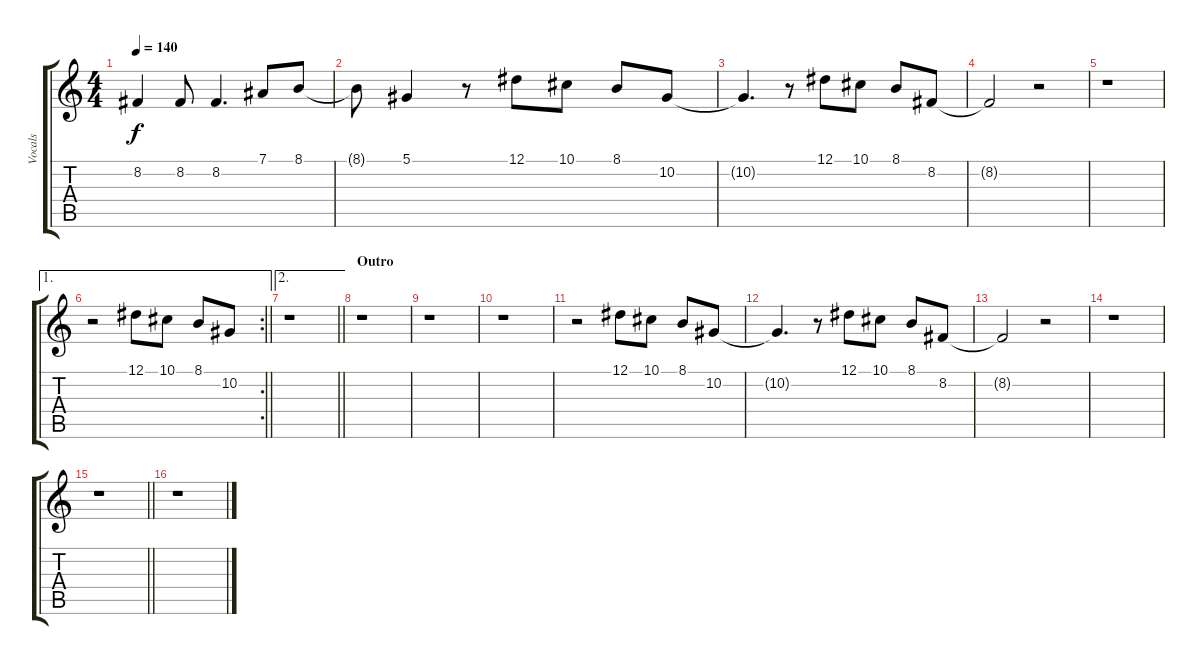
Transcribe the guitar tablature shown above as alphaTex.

\track ("Vocals" "Vocals") {instrument panflute}
\staff {score tabs}
\tuning (Eb4 Bb3 Gb3 Db3 Ab2 Eb2) {hide}
\ts (4 4)
\tempo 140
\clef g2
\ks c
8.2{t}.4{dy f} 8.2.8 8.2.4{d} 7.1.8 8.1.8 |
8.1{t}.8 5.1.4 r.8 12.1.8 10.1.8 8.1.8 10.2.8 |
10.2{t}.4{d} r.8 12.1.8 10.1.8 8.1.8 8.2.8 |
8.2{t}.2 r.2 |
r.1 |
\ae 1
\rc 2
\barLineRight lightlight
r.2 12.1.8 10.1.8 8.1.8 10.2.8 |
\ae 2
\barLineRight lightlight
r.1 |
\section ("" "Outro")
r.1 |
r.1 |
r.1 |
r.2 12.1.8 10.1.8 8.1.8 10.2.8 |
10.2{t}.4{d} r.8 12.1.8 10.1.8 8.1.8 8.2.8 |
8.2{t}.2 r.2 |
r.1 |
\barLineRight lightlight
r.1 |
r.1
